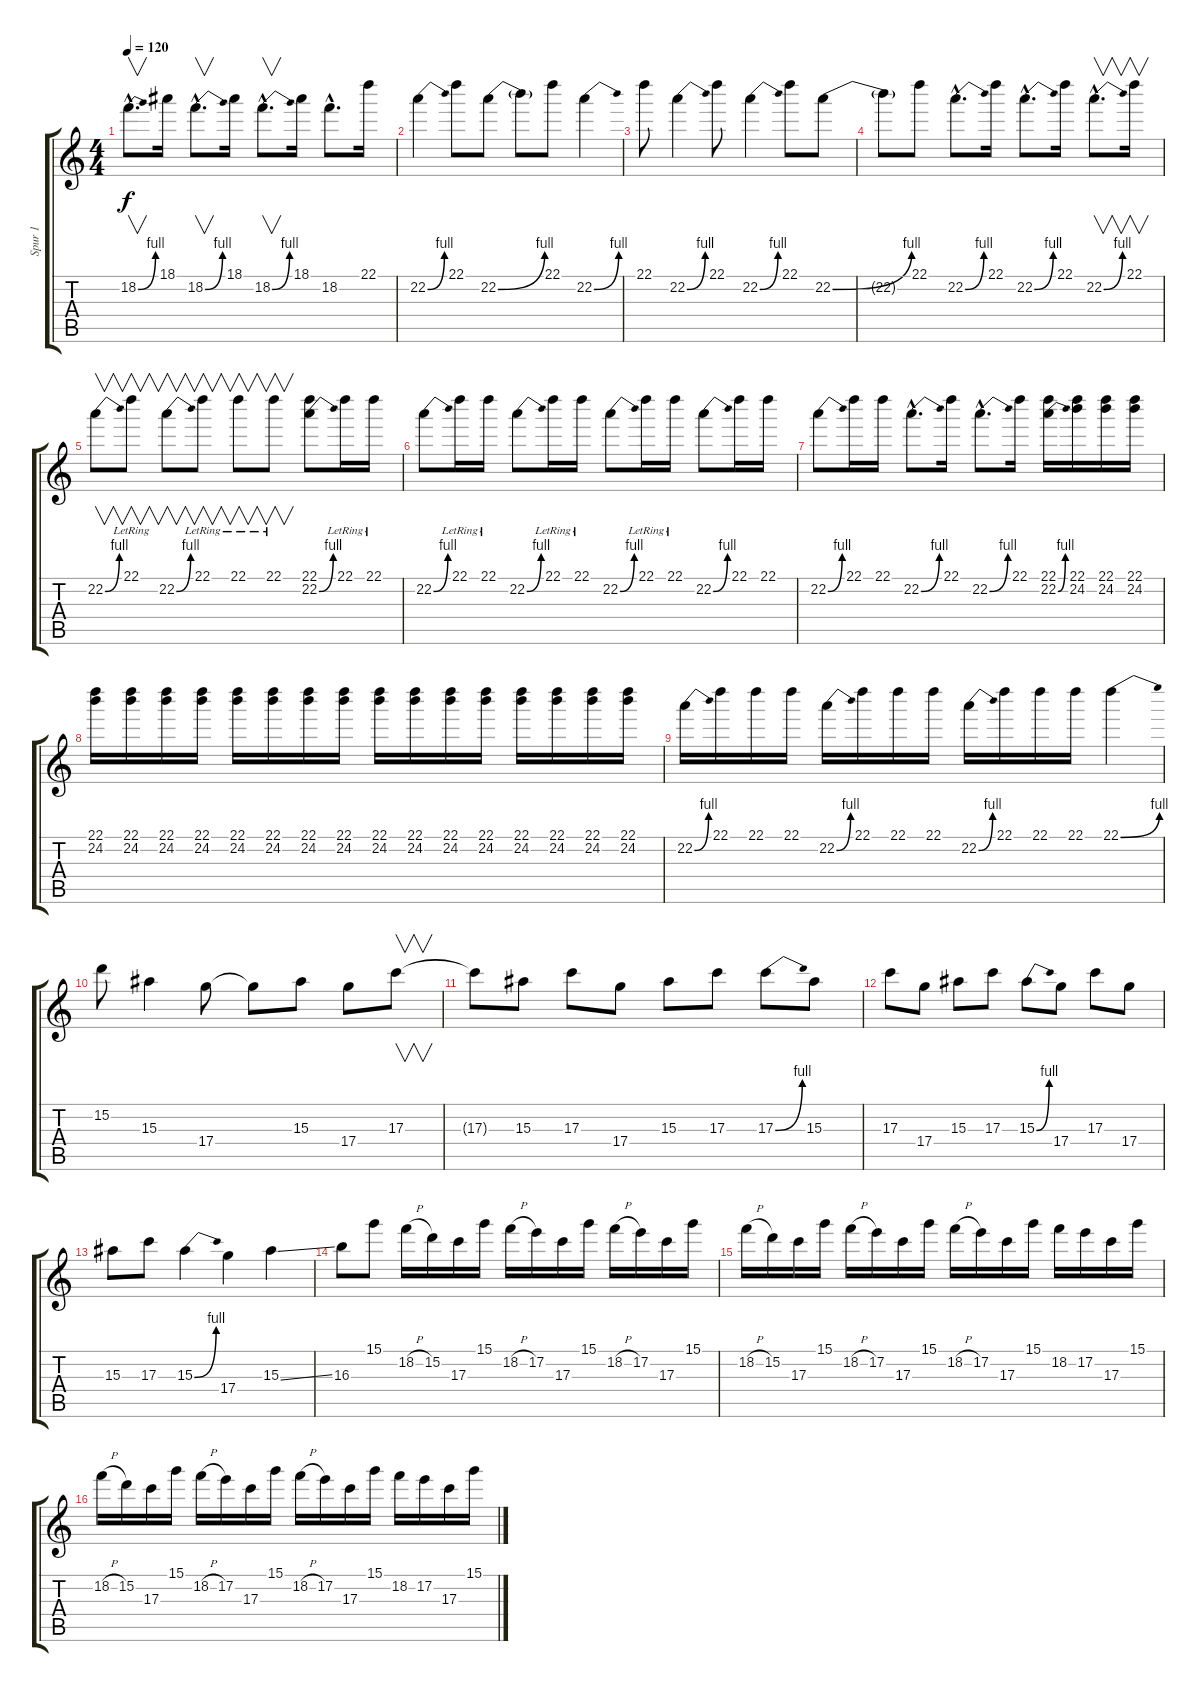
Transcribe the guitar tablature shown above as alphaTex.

\track ("Spur 1" "Spur 1") {instrument overdrivenguitar}
\staff {score tabs}
\tuning (E4 B3 G3 D3 A2 E2) {hide}
\ts (4 4)
\tempo 120
\clef g2
\ks c
18.2{be (bend 0 0 60 4) hac}.8{v d dy f} 18.1.16 18.2{be (bend 0 0 60 4) hac}.8{v d} 18.1.16 18.2{be (bend 0 0 60 4) hac}.8{v d} 18.1.16 18.2{hac}.8{d} 22.1.16 |
22.2{be (bend 0 0 60 4)}.4 22.1.8 22.2{be (bend 0 0 60 4)}.8 22.2{t}.8 22.1.8 22.2{be (bend 0 0 60 4)}.4 |
22.1.8 22.2{be (bend 0 0 60 4)}.4 22.1.8 22.2{be (bend 0 0 60 4)}.4 22.1.8 22.2{be (bend 0 0 60 4)}.8 |
22.2{t}.8 22.1.8 22.2{be (bend 0 0 60 4) hac}.8{d} 22.1.16 22.2{be (bend 0 0 60 4) hac}.8{d} 22.1.16 22.2{be (bend 0 0 60 4) hac}.8{v d} 22.1.16{v} |
22.2{be (bend 0 0 60 4)}.8{v} 22.1{lr}.8{v} 22.2{be (bend 0 0 60 4)}.8{v} 22.1{lr}.8{v} 22.1{lr}.8{v} 22.1{lr}.8{v} (22.1 22.2{be (bend 0 0 60 4)}).8 22.1{lr}.16 22.1{lr}.16 |
22.2{be (bend 0 0 60 4)}.8 22.1{lr}.16 22.1{lr}.16 22.2{be (bend 0 0 60 4)}.8 22.1{lr}.16 22.1{lr}.16 22.2{be (bend 0 0 60 4)}.8 22.1{lr}.16 22.1{lr}.16 22.2{be (bend 0 0 60 4)}.8 22.1.16 22.1.16 |
22.2{be (bend 0 0 60 4)}.8 22.1.16 22.1.16 22.2{be (bend 0 0 60 4) hac}.8{d} 22.1.16 22.2{be (bend 0 0 60 4) hac}.8{d} 22.1.16 (22.1 22.2{be (bend 0 0 60 4)}).16 (22.1 24.2).16 (22.1 24.2).16 (22.1 24.2).16 |
(22.1 24.2).16 (22.1 24.2).16 (22.1 24.2).16 (22.1 24.2).16 (22.1 24.2).16 (22.1 24.2).16 (22.1 24.2).16 (22.1 24.2).16 (22.1 24.2).16 (22.1 24.2).16 (22.1 24.2).16 (22.1 24.2).16 (22.1 24.2).16 (22.1 24.2).16 (22.1 24.2).16 (22.1 24.2).16 |
22.2{be (bend 0 0 60 4)}.16 22.1.16 22.1.16 22.1.16 22.2{be (bend 0 0 60 4)}.16 22.1.16 22.1.16 22.1.16 22.2{be (bend 0 0 60 4)}.16 22.1.16 22.1.16 22.1.16 22.1{be (bend 0 0 60 4)}.4 |
15.2.8 15.3.4 17.4.8 17.4{t}.8 15.3.8 17.4.8 17.3.8{v} |
17.3{t}.8 15.3.8 17.3.8 17.4.8 15.3.8 17.3.8 17.3{be (bend 0 0 60 4)}.8 15.3.8 |
17.3.8 17.4.8 15.3.8 17.3.8 15.3{be (bend 0 0 60 4)}.8 17.4.8 17.3.8 17.4.8 |
15.3.8 17.3.8 15.3{be (bend 0 0 60 4)}.4 17.4.4 15.3{ss}.4 |
16.3.8 15.1.8 18.2{h}.16 15.2.16 17.3.16 15.1.16 18.2{h}.16 17.2.16 17.3.16 15.1.16 18.2{h}.16 17.2.16 17.3.16 15.1.16 |
18.2{h}.16 15.2.16 17.3.16 15.1.16 18.2{h}.16 17.2.16 17.3.16 15.1.16 18.2{h}.16 17.2.16 17.3.16 15.1.16 18.2.16 17.2.16 17.3.16 15.1.16 |
18.2{h}.16 15.2.16 17.3.16 15.1.16 18.2{h}.16 17.2.16 17.3.16 15.1.16 18.2{h}.16 17.2.16 17.3.16 15.1.16 18.2.16 17.2.16 17.3.16 15.1.16
